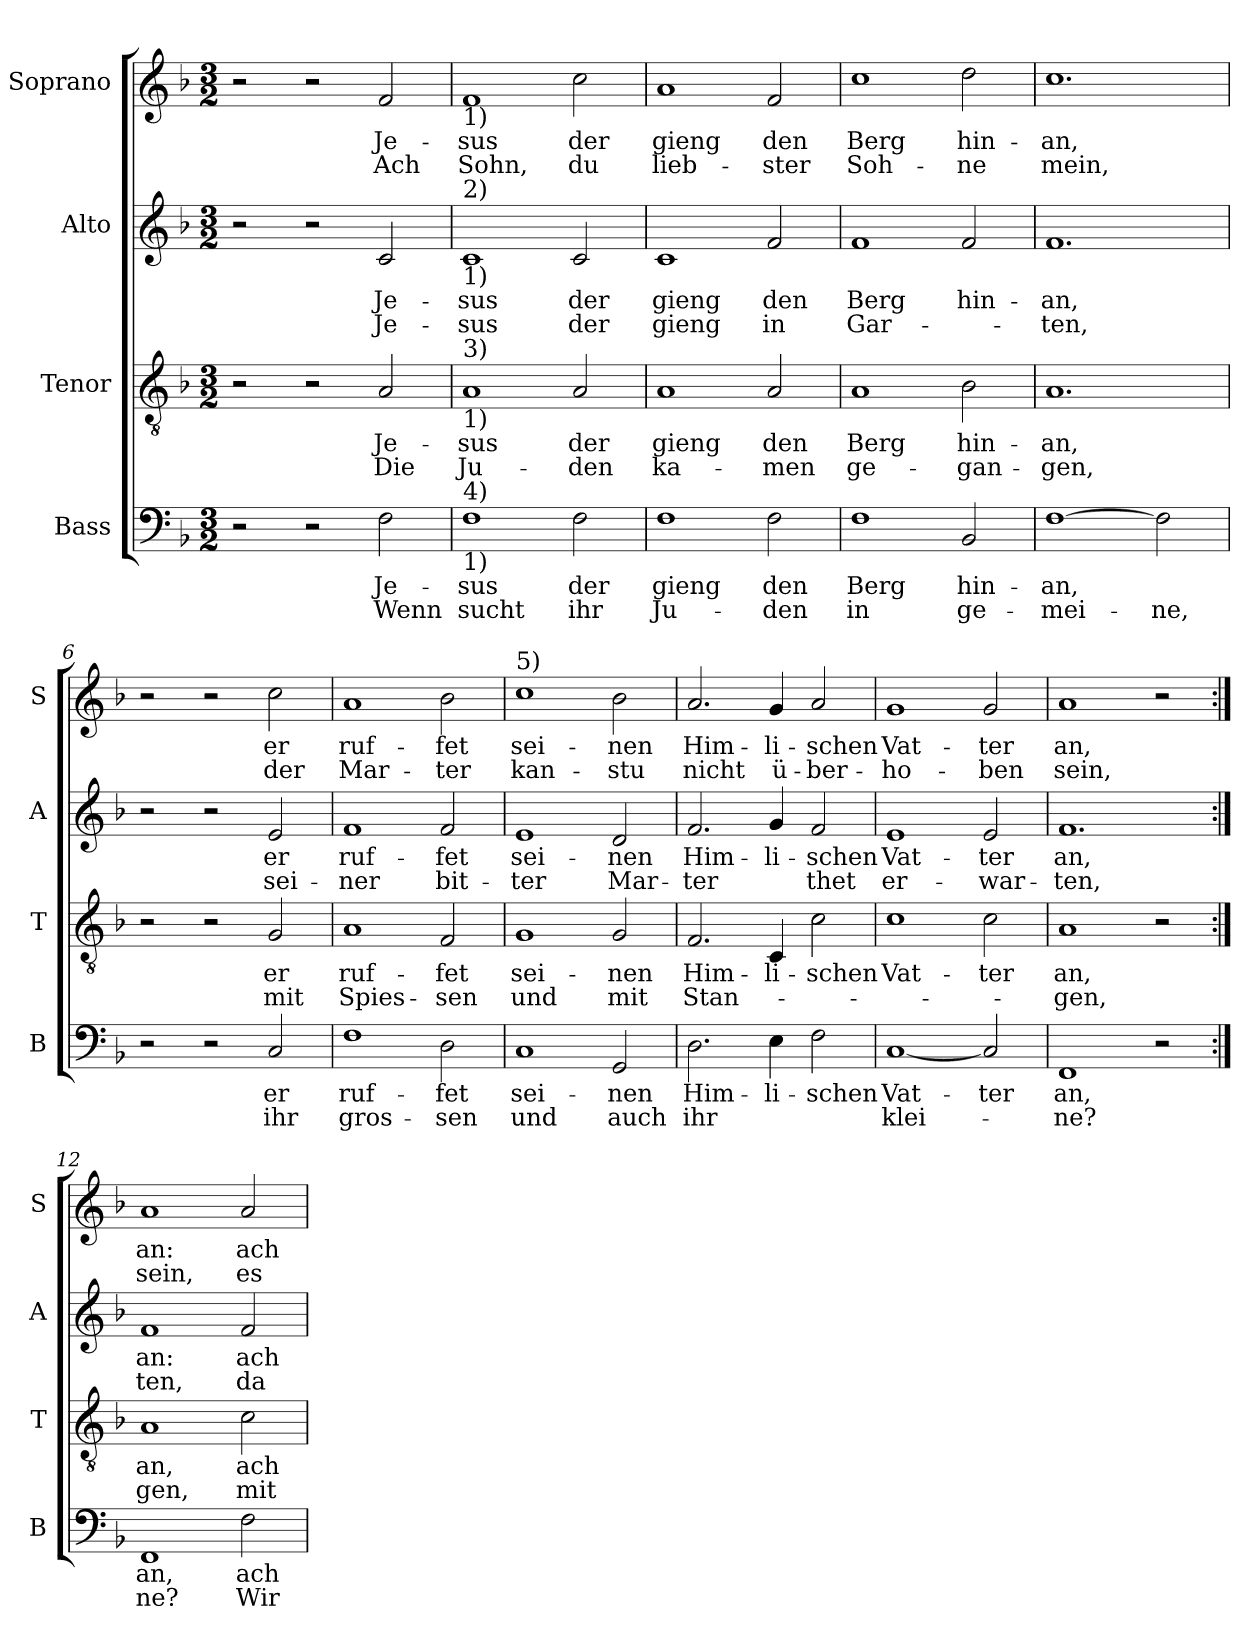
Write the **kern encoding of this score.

**kern	**text	**text	**kern	**text	**text	**kern	**text	**text	**kern	**text	**text
*part4	*part4	*part4	*part3	*part3	*part3	*part2	*part2	*part2	*part1	*part1	*part1
*staff4	*staff4	*staff4	*staff3	*staff3	*staff3	*staff2	*staff2	*staff2	*staff1	*staff1	*staff1
*I"Bass	*	*	*I"Tenor	*	*	*I"Alto	*	*	*I"Soprano	*	*
*I'B	*	*	*I'T	*	*	*I'A	*	*	*I'S	*	*
*clefF4	*	*	*clefGv2	*	*	*clefG2	*	*	*clefG2	*	*
*k[b-]	*	*	*k[b-]	*	*	*k[b-]	*	*	*k[b-]	*	*
*F:	*	*	*F:	*	*	*F:	*	*	*F:	*	*
*M3/2	*	*	*M3/2	*	*	*M3/2	*	*	*M3/2	*	*
=1	=1	=1	=1	=1	=1	=1	=1	=1	=1	=1	=1
2r	.	.	2r	.	.	2r	.	.	2r	.	.
2r	.	.	2r	.	.	2r	.	.	2r	.	.
!	!LO:LY:b	!LO:LY:b	!	!LO:LY:b	!LO:LY:b	!	!LO:LY:b	!LO:LY:b	!	!LO:LY:b	!LO:LY:b
2F\	Je-	Wenn	2A/	Je-	Die	2c/	Je-	Je-	2f/	Je-	Ach
=2	=2	=2	=2	=2	=2	=2	=2	=2	=2	=2	=2
!	!	!	!	!	!	!	!	!	!LO:TX:b:t=1)	!	!
!	!	!	!	!	!	!LO:TX:b:t=1)	!	!	!	!	!
!	!	!	!	!	!	!LO:TX:a:t=2)	!	!	!	!	!
!	!	!	!LO:TX:b:t=1)	!	!	!	!	!	!	!	!
!	!	!	!LO:TX:a:t=3)	!	!	!	!	!	!	!	!
!LO:TX:b:t=1)	!	!	!	!	!	!	!	!	!	!	!
!LO:TX:a:t=4)	!	!	!	!	!	!	!	!	!	!	!
!	!LO:LY:b	!LO:LY:b	!	!LO:LY:b	!LO:LY:b	!	!LO:LY:b	!LO:LY:b	!	!LO:LY:b	!LO:LY:b
1F	-sus	sucht	1A	-sus	Ju-	1c	-sus	-sus	1f	-sus	Sohn,
!	!LO:LY:b	!LO:LY:b	!	!LO:LY:b	!LO:LY:b	!	!LO:LY:b	!LO:LY:b	!	!LO:LY:b	!LO:LY:b
2F\	der	ihr	2A/	der	-den	2c/	der	der	2cc\	der	du
=3	=3	=3	=3	=3	=3	=3	=3	=3	=3	=3	=3
!	!LO:LY:b	!LO:LY:b	!	!LO:LY:b	!LO:LY:b	!	!LO:LY:b	!LO:LY:b	!	!LO:LY:b	!LO:LY:b
1F	gieng	Ju-	1A	gieng	ka-	1c	gieng	gieng	1a	gieng	lieb-
!	!LO:LY:b	!LO:LY:b	!	!LO:LY:b	!LO:LY:b	!	!LO:LY:b	!LO:LY:b	!	!LO:LY:b	!LO:LY:b
2F\	den	-den	2A/	den	-men	2f/	den	in	2f/	den	-ster
=4	=4	=4	=4	=4	=4	=4	=4	=4	=4	=4	=4
!	!LO:LY:b	!LO:LY:b	!	!LO:LY:b	!LO:LY:b	!	!LO:LY:b	!LO:LY:b	!	!LO:LY:b	!LO:LY:b
1F	Berg	in	1A	Berg	ge-	1f	Berg	Gar-	1cc	Berg	Soh-
!	!LO:LY:b	!LO:LY:b	!	!LO:LY:b	!LO:LY:b	!	!LO:LY:b	!	!	!LO:LY:b	!LO:LY:b
2BB-/	hin-	ge-	2B-\	hin-	-gan-	2f/	hin-	.	2dd\	hin-	-ne
=5	=5	=5	=5	=5	=5	=5	=5	=5	=5	=5	=5
!	!LO:LY:b	!LO:LY:b	!	!LO:LY:b	!LO:LY:b	!	!LO:LY:b	!LO:LY:b	!	!LO:LY:b	!LO:LY:b
[1F	-an,	-mei-	1.A	-an,	-gen,	1.f	-an,	-ten,	1.cc	-an,	mein,
!	!	!LO:LY:b	!	!	!	!	!	!	!	!	!
2F\]	.	-ne,	.	.	.	.	.	.	.	.	.
=6	=6	=6	=6	=6	=6	=6	=6	=6	=6	=6	=6
2r	.	.	2r	.	.	2r	.	.	2r	.	.
2r	.	.	2r	.	.	2r	.	.	2r	.	.
!	!LO:LY:b	!LO:LY:b	!	!LO:LY:b	!LO:LY:b	!	!LO:LY:b	!LO:LY:b	!	!LO:LY:b	!LO:LY:b
2C/	er	ihr	2G/	er	mit	2e/	er	sei-	2cc\	er	der
!!LO:LB:g=z
=7	=7	=7	=7	=7	=7	=7	=7	=7	=7	=7	=7
!	!LO:LY:b	!LO:LY:b	!	!LO:LY:b	!LO:LY:b	!	!LO:LY:b	!LO:LY:b	!	!LO:LY:b	!LO:LY:b
1F	ruf-	gros-	1A	ruf-	Spies-	1f	ruf-	-ner	1a	ruf-	Mar-
!	!LO:LY:b	!LO:LY:b	!	!LO:LY:b	!LO:LY:b	!	!LO:LY:b	!LO:LY:b	!	!LO:LY:b	!LO:LY:b
2D\	-fet	-sen	2F/	-fet	-sen	2f/	-fet	bit-	2b-\	-fet	-ter
=8	=8	=8	=8	=8	=8	=8	=8	=8	=8	=8	=8
!	!	!	!	!	!	!	!	!	!LO:TX:a:t=5)	!	!
!	!LO:LY:b	!LO:LY:b	!	!LO:LY:b	!LO:LY:b	!	!LO:LY:b	!LO:LY:b	!	!LO:LY:b	!LO:LY:b
1C	sei-	und	1G	sei-	und	1e	sei-	-ter	1cc	sei-	kan-
!	!LO:LY:b	!LO:LY:b	!	!LO:LY:b	!LO:LY:b	!	!LO:LY:b	!LO:LY:b	!	!LO:LY:b	!LO:LY:b
2GG/	-nen	auch	2G/	-nen	mit	2d/	-nen	Mar-	2b-\	-nen	-stu
=9	=9	=9	=9	=9	=9	=9	=9	=9	=9	=9	=9
!	!LO:LY:b	!LO:LY:b	!	!LO:LY:b	!LO:LY:b	!	!LO:LY:b	!LO:LY:b	!	!LO:LY:b	!LO:LY:b
2.D\	Him-	ihr	2.F/	Him-	Stan-	2.f/	Him-	-ter	2.a/	Him-	nicht
!	!LO:LY:b	!	!	!LO:LY:b	!	!	!LO:LY:b	!	!	!LO:LY:b	!LO:LY:b
4E\	-li-	.	4C/	-li-	.	4g/	-li-	.	4g/	-li-	ü-
!	!LO:LY:b	!	!	!LO:LY:b	!	!	!LO:LY:b	!LO:LY:b	!	!LO:LY:b	!LO:LY:b
2F\	-schen	.	2c\	-schen	.	2f/	-schen	thet	2a/	-schen	-ber-
=10	=10	=10	=10	=10	=10	=10	=10	=10	=10	=10	=10
!	!LO:LY:b	!LO:LY:b	!	!LO:LY:b	!	!	!LO:LY:b	!LO:LY:b	!	!LO:LY:b	!LO:LY:b
[1C	Vat-	klei-	1c	Vat-	.	1e	Vat-	er-	1g	Vat-	-ho-
!	!LO:LY:b	!	!	!LO:LY:b	!	!	!LO:LY:b	!LO:LY:b	!	!LO:LY:b	!LO:LY:b
2C/]	-ter	.	2c\	-ter	.	2e/	-ter	-war-	2g/	-ter	-ben
=11	=11	=11	=11	=11	=11	=11	=11	=11	=11	=11	=11
!	!LO:LY:b	!LO:LY:b	!	!LO:LY:b	!LO:LY:b	!	!LO:LY:b	!LO:LY:b	!	!LO:LY:b	!LO:LY:b
1FF	an,	-ne?	1A	an,	-gen,	1.f	an,	-ten,	1a	an,	sein,
2r	.	.	2r	.	.	.	.	.	2r	.	.
=12:|!	=12:|!	=12:|!	=12:|!	=12:|!	=12:|!	=12:|!	=12:|!	=12:|!	=12:|!	=12:|!	=12:|!
!	!LO:LY:b	!LO:LY:b	!	!LO:LY:b	!LO:LY:b	!	!LO:LY:b	!LO:LY:b	!	!LO:LY:b	!LO:LY:b
1FF	an,	ne?	1A	an,	gen,	1f	an:	ten,	1a	an:	sein,
!	!LO:LY:b	!LO:LY:b	!	!LO:LY:b	!LO:LY:b	!	!LO:LY:b	!LO:LY:b	!	!LO:LY:b	!LO:LY:b
2F\	ach	Wir	2c\	ach	mit	2f/	ach	da	2a/	ach	es
=	=	=	=	=	=	=	=	=	=	=	=
*-	*-	*-	*-	*-	*-	*-	*-	*-	*-	*-	*-
